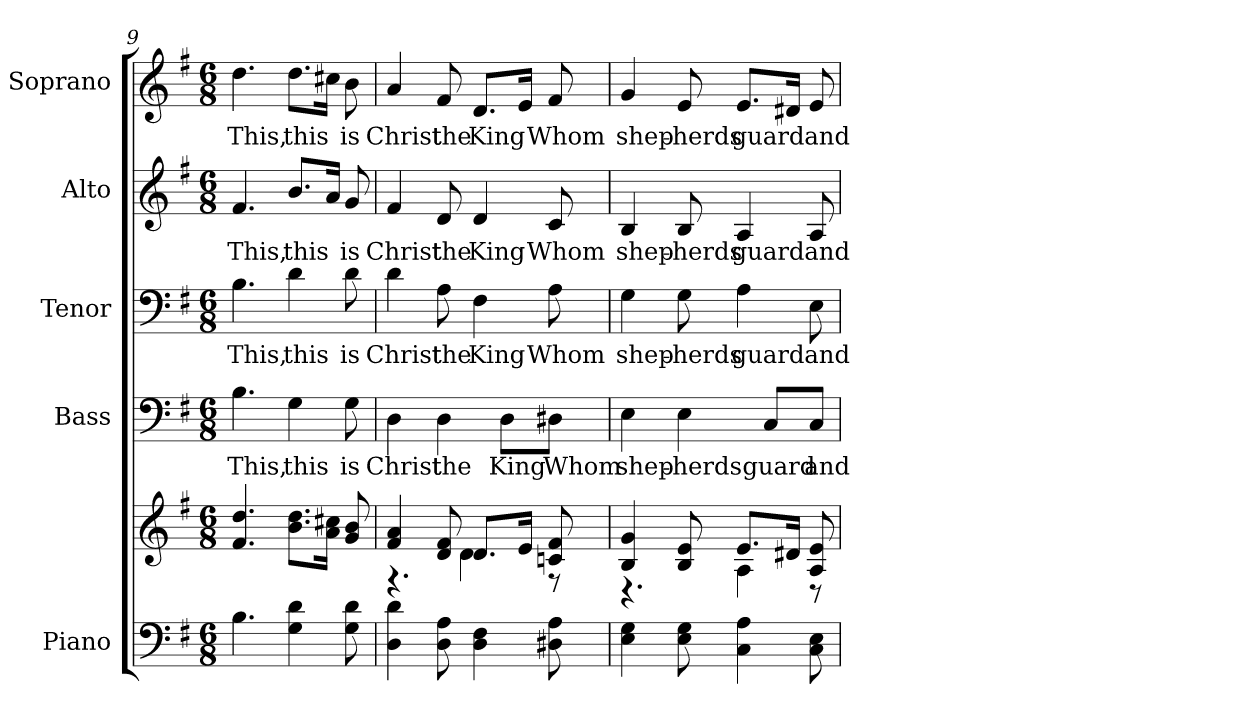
**kern	**kern	**kern	**text	**kern	**text	**kern	**text	**kern	**text
*part5	*part5	*part4	*part4	*part3	*part3	*part2	*part2	*part1	*part1
*staff6	*staff5	*staff4	*staff4	*staff3	*staff3	*staff2	*staff2	*staff1	*staff1
*I"Piano	*	*I"Bass	*	*I"Tenor	*	*I"Alto	*	*I"Soprano	*
*I'Pno.	*	*I'B.	*	*I'T.	*	*I'A.	*	*I'S.	*
!!LO:PB:g=z
*clefF4	*clefG2	*clefF4	*	*clefF4	*	*clefG2	*	*clefG2	*
*k[f#]	*k[f#]	*k[f#]	*	*k[f#]	*	*k[f#]	*	*k[f#]	*
*G:	*G:	*G:	*	*G:	*	*G:	*	*G:	*
*M6/8	*M6/8	*M6/8	*	*M6/8	*	*M6/8	*	*M6/8	*
=9	=9	=9	=9	=9	=9	=9	=9	=9	=9
!	!	!	!LO:LY:b:color=#000000	!	!	!	!	!	!
!	!	!	!	!	!LO:LY:b:color=#000000	!	!	!	!
!	!	!	!	!	!	!	!LO:LY:b:color=#000000	!	!
!	!	!	!	!	!	!	!	!	!LO:LY:b:color=#000000
4.Bi\	4.f#i/ 4.ddi	4.Bi\	This,	4.Bi\	This,	4.f#i/	This,	4.ddi\	This,
!	!	!	!LO:LY:b:color=#000000	!	!	!	!	!	!
!	!	!	!	!	!LO:LY:b:color=#000000	!	!	!	!
!	!	!	!	!	!	!	!LO:LY:b:color=#000000	!	!
!	!	!	!	!	!	!	!	!	!LO:LY:b:color=#000000
4Gi\ 4di	8.bi\ 8.ddiL	4Gi\	this	4di\	this	8.bi/L	this	8.ddi\L	this
.	16ai\ 16cc#XiJk	.	.	.	.	16ai/Jk	.	16cc#Xi\Jk	.
!	!	!	!LO:LY:b:color=#000000	!	!	!	!	!	!
!	!	!	!	!	!LO:LY:b:color=#000000	!	!	!	!
!	!	!	!	!	!	!	!LO:LY:b:color=#000000	!	!
!	!	!	!	!	!	!	!	!	!LO:LY:b:color=#000000
8Gi\ 8di	8gi/ 8bi	8Gi\	is	8di\	is	8gi/	is	8bi\	is
=10	=10	=10	=10	=10	=10	=10	=10	=10	=10
*	*^	*	*	*	*	*	*	*	*
!	!	!	!	!LO:LY:b:color=#000000	!	!	!	!	!	!
!	!	!	!	!	!	!LO:LY:b:color=#000000	!	!	!	!
!	!	!	!	!	!	!	!	!LO:LY:b:color=#000000	!	!
!	!	!	!	!	!	!	!	!	!	!LO:LY:b:color=#000000
4Di\ 4di	4f#i/ 4ai	4.r	4Di\	Christ	4di\	Christ	4f#i/	Christ	4ai/	Christ
!	!	!	!	!LO:LY:b:color=#000000	!	!	!	!	!	!
!	!	!	!	!	!	!LO:LY:b:color=#000000	!	!	!	!
!	!	!	!	!	!	!	!	!LO:LY:b:color=#000000	!	!
!	!	!	!	!	!	!	!	!	!	!LO:LY:b:color=#000000
8Di\ 8Ai	8di/ 8f#i	.	4Di\	the	8Ai\	the	8di/	the	8f#i/	the
!	!	!	!	!	!	!LO:LY:b:color=#000000	!	!	!	!
!	!	!	!	!	!	!	!	!LO:LY:b:color=#000000	!	!
!	!	!	!	!	!	!	!	!	!	!LO:LY:b:color=#000000
4Di\ 4F#i	8.di/L	4di\	.	.	4F#i\	King	4di/	King	8.di/L	King
!	!	!	!	!LO:LY:b:color=#000000	!	!	!	!	!	!
.	.	.	8Di\L	King	.	.	.	.	.	.
.	16ei/Jk	.	.	.	.	.	.	.	16ei/Jk	.
!	!	!	!	!LO:LY:b:color=#000000	!	!	!	!	!	!
!	!	!	!	!	!	!LO:LY:b:color=#000000	!	!	!	!
!	!	!	!	!	!	!	!	!LO:LY:b:color=#000000	!	!
!	!	!	!	!	!	!	!	!	!	!LO:LY:b:color=#000000
8D#Xi\ 8Ai	8cni/ 8f#i	8r	8D#Xi\J	Whom	8Ai\	Whom	8ci/	Whom	8f#i/	Whom
!!LO:PB:g=z
=11	=11	=11	=11	=11	=11	=11	=11	=11	=11	=11
!	!	!	!	!LO:LY:b:color=#000000	!	!	!	!	!	!
!	!	!	!	!	!	!LO:LY:b:color=#000000	!	!	!	!
!	!	!	!	!	!	!	!	!LO:LY:b:color=#000000	!	!
!	!	!	!	!	!	!	!	!	!	!LO:LY:b:color=#000000
4Ei\ 4Gi	4Bi/ 4gi	4.r	4Ei\	shep-	4Gi\	shep-	4Bi/	shep-	4gi/	shep-
!	!	!	!	!LO:LY:b:color=#000000	!	!	!	!	!	!
!	!	!	!	!	!	!LO:LY:b:color=#000000	!	!	!	!
!	!	!	!	!	!	!	!	!LO:LY:b:color=#000000	!	!
!	!	!	!	!	!	!	!	!	!	!LO:LY:b:color=#000000
8Ei\ 8Gi	8Bi/ 8ei	.	4Ei\	-herds	8Gi\	-herds	8Bi/	-herds	8ei/	-herds
!	!	!	!	!	!	!LO:LY:b:color=#000000	!	!	!	!
!	!	!	!	!	!	!	!	!LO:LY:b:color=#000000	!	!
!	!	!	!	!	!	!	!	!	!	!LO:LY:b:color=#000000
4Ci\ 4Ai	8.ei/L	4Ai\	.	.	4Ai\	guard	4Ai/	guard	8.ei/L	guard
!	!	!	!	!LO:LY:b:color=#000000	!	!	!	!	!	!
.	.	.	8Ci/L	guard	.	.	.	.	.	.
.	16d#Xi/Jk	.	.	.	.	.	.	.	16d#Xi/Jk	.
!	!	!	!	!LO:LY:b:color=#000000	!	!	!	!	!	!
!	!	!	!	!	!	!LO:LY:b:color=#000000	!	!	!	!
!	!	!	!	!	!	!	!	!LO:LY:b:color=#000000	!	!
!	!	!	!	!	!	!	!	!	!	!LO:LY:b:color=#000000
8Ci\ 8Ei	8Ai/ 8ei	8r	8Ci/J	and	8Ei\	and	8Ai/	and	8ei/	and
*	*v	*v	*	*	*	*	*	*	*	*
=	=	=	=	=	=	=	=	=	=
*-	*-	*-	*-	*-	*-	*-	*-	*-	*-
